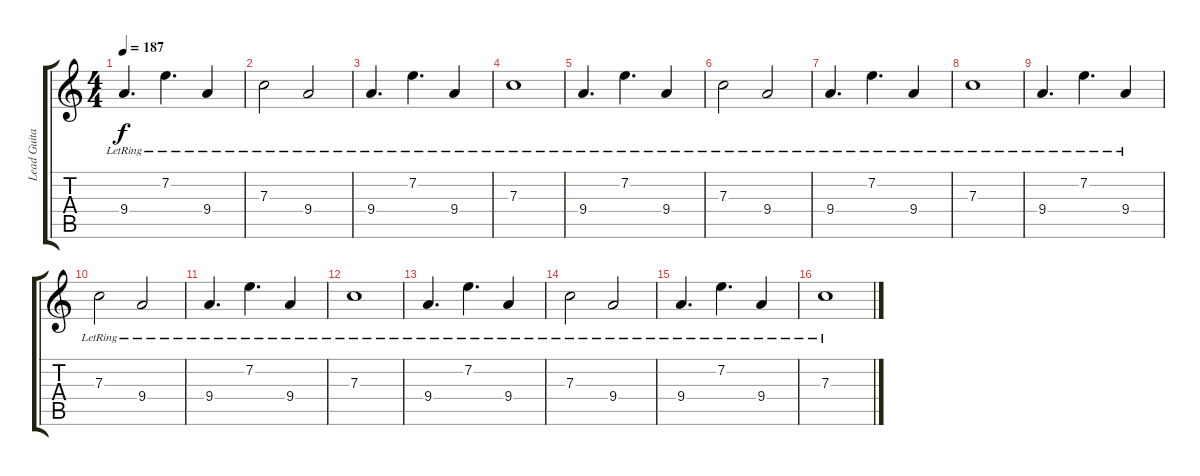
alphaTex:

\track ("Lead Guitar 2" "Lead Guita") {instrument distortionguitar}
\staff {score tabs}
\tuning (D4 A3 F3 C3 G2 C2) {hide}
\ts (4 4)
\tempo 187
\clef g2
\ks c
9.4{lr}.4{d dy f} 7.2{lr}.4{d} 9.4{lr}.4 |
7.3{lr}.2 9.4{lr}.2 |
9.4{lr}.4{d} 7.2{lr}.4{d} 9.4{lr}.4 |
7.3{lr}.1 |
9.4{lr}.4{d} 7.2{lr}.4{d} 9.4{lr}.4 |
7.3{lr}.2 9.4{lr}.2 |
9.4{lr}.4{d volume 14} 7.2{lr}.4{d} 9.4{lr}.4 |
7.3{lr}.1 |
9.4{lr}.4{d} 7.2{lr}.4{d} 9.4{lr}.4 |
7.3{lr}.2 9.4{lr}.2 |
9.4{lr}.4{d} 7.2{lr}.4{d} 9.4{lr}.4 |
7.3{lr}.1 |
9.4{lr}.4{d} 7.2{lr}.4{d} 9.4{lr}.4 |
7.3{lr}.2 9.4{lr}.2 |
9.4{lr}.4{d} 7.2{lr}.4{d} 9.4{lr}.4 |
7.3{lr}.1
